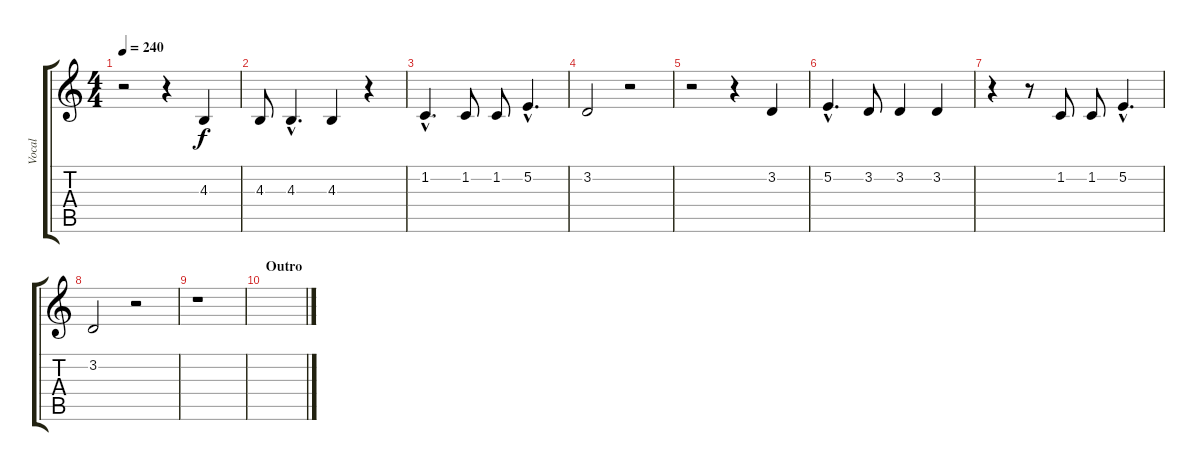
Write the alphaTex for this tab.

\track ("Vocal" "Vocal") {instrument lead6voice}
\staff {score tabs}
\tuning (E4 B3 G3 D3 A2 E2) {hide}
\ts (4 4)
\tempo 240
\clef g2
\ks c
r.2{dy f} r.4 4.3.4 |
4.3.8 4.3{hac}.4{d} 4.3.4 r.4 |
1.2{hac}.4{d} 1.2.8 1.2.8 5.2{hac}.4{d} |
3.2.2 r.2 |
r.2 r.4 3.2.4 |
5.2{hac}.4{d} 3.2.8 3.2.4 3.2.4 |
r.4 r.8 1.2.8 1.2.8 5.2{hac}.4{d} |
3.2.2 r.2 |
r.1 |
\section ("" "Outro")
